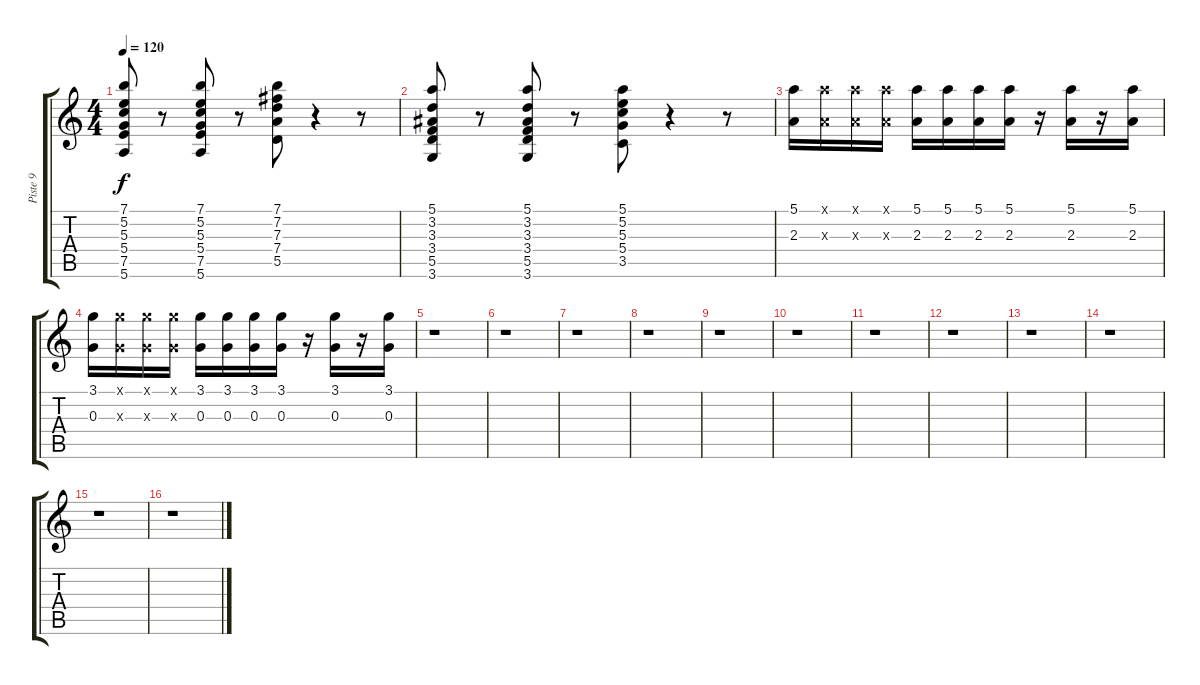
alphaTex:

\track ("Piste 9" "Piste 9") {instrument distortionguitar}
\staff {score tabs}
\tuning (E4 B3 G3 D3 A2 E2) {hide}
\ts (4 4)
\tempo 120
\clef g2
\ks c
(7.1 5.2 5.3 5.4 7.5 5.6).8{dy f} r.8 (7.1 5.2 5.3 5.4 7.5 5.6).8 r.8 (7.1 7.2 7.3 7.4 5.5).8 r.4 r.8 |
(5.1 3.2 3.3 3.4 5.5 3.6).8 r.8 (5.1 3.2 3.3 3.4 5.5 3.6).8 r.8 (5.1 5.2 5.3 5.4 3.5).8 r.4 r.8 |
(5.1 2.3).16 (5.1{x} 2.3{x}).16 (5.1{x} 2.3{x}).16 (5.1{x} 2.3{x}).16 (5.1 2.3).16 (5.1 2.3).16 (5.1 2.3).16 (5.1 2.3).16 r.16 (5.1 2.3).16 r.16 (5.1 2.3).16 |
(3.1 0.3).16 (3.1{x} 0.3{x}).16 (3.1{x} 0.3{x}).16 (3.1{x} 0.3{x}).16 (3.1 0.3).16 (3.1 0.3).16 (3.1 0.3).16 (3.1 0.3).16 r.16 (3.1 0.3).16 r.16 (3.1 0.3).16 |
r.1 |
r.1 |
r.1 |
r.1 |
r.1 |
r.1 |
r.1 |
r.1 |
r.1 |
r.1 |
r.1 |
r.1
